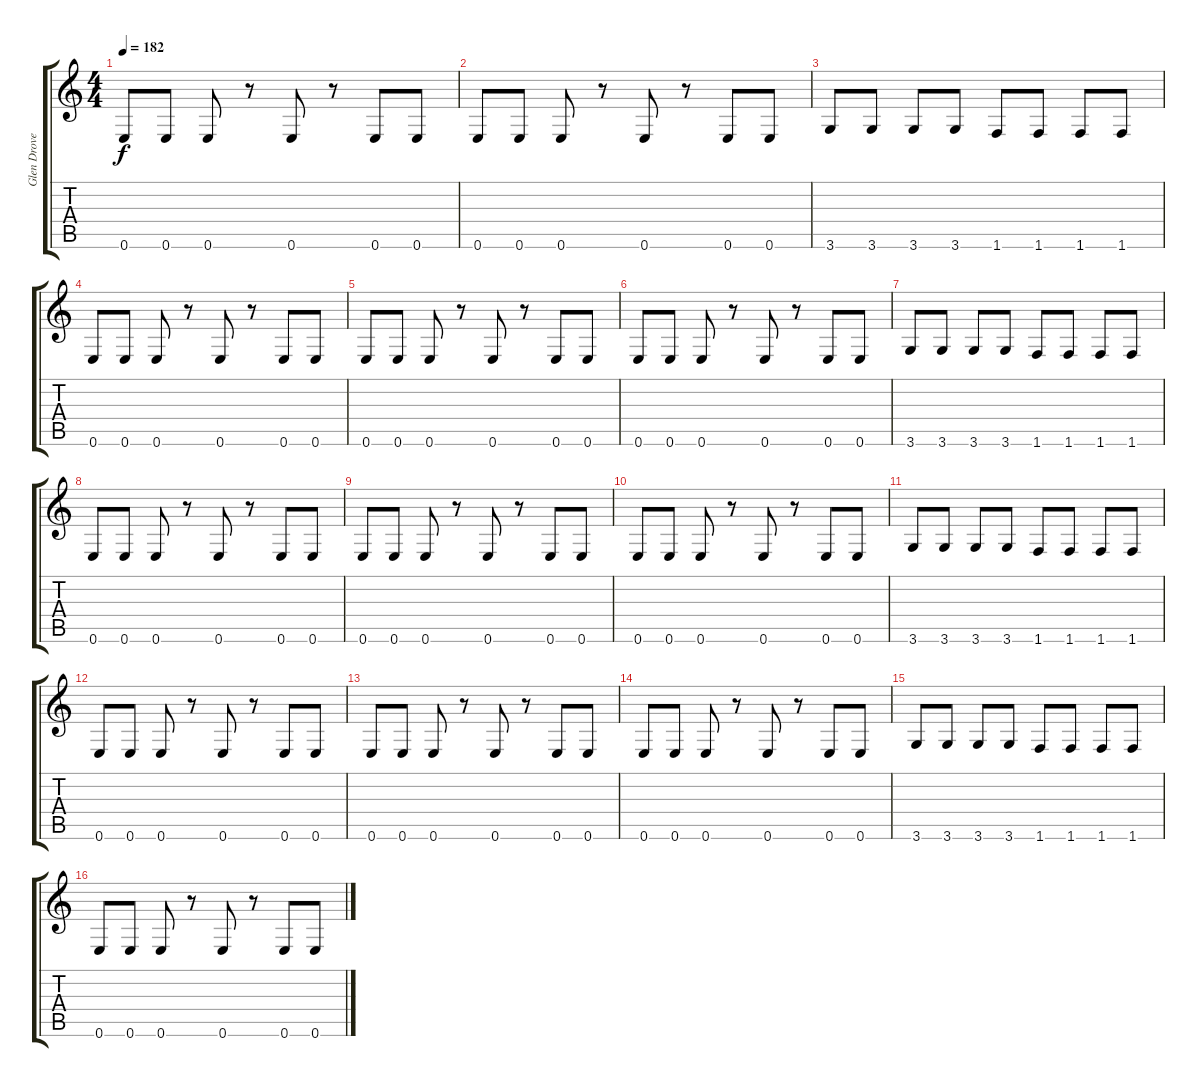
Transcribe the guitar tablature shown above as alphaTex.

\track ("Glen Drover" "Glen Drove") {instrument distortionguitar}
\staff {score tabs}
\tuning (E4 B3 G3 D3 A2 E2) {hide}
\ts (4 4)
\tempo 182
\clef g2
\ks c
0.6.8{dy f} 0.6.8 0.6.8 r.8 0.6.8 r.8 0.6.8 0.6.8 |
0.6.8 0.6.8 0.6.8 r.8 0.6.8 r.8 0.6.8 0.6.8 |
3.6.8 3.6.8 3.6.8 3.6.8 1.6.8 1.6.8 1.6.8 1.6.8 |
0.6.8 0.6.8 0.6.8 r.8 0.6.8 r.8 0.6.8 0.6.8 |
0.6.8 0.6.8 0.6.8 r.8 0.6.8 r.8 0.6.8 0.6.8 |
0.6.8 0.6.8 0.6.8 r.8 0.6.8 r.8 0.6.8 0.6.8 |
3.6.8 3.6.8 3.6.8 3.6.8 1.6.8 1.6.8 1.6.8 1.6.8 |
0.6.8 0.6.8 0.6.8 r.8 0.6.8 r.8 0.6.8 0.6.8 |
0.6.8 0.6.8 0.6.8 r.8 0.6.8 r.8 0.6.8 0.6.8 |
0.6.8 0.6.8 0.6.8 r.8 0.6.8 r.8 0.6.8 0.6.8 |
3.6.8 3.6.8 3.6.8 3.6.8 1.6.8 1.6.8 1.6.8 1.6.8 |
0.6.8 0.6.8 0.6.8 r.8 0.6.8 r.8 0.6.8 0.6.8 |
0.6.8 0.6.8 0.6.8 r.8 0.6.8 r.8 0.6.8 0.6.8 |
0.6.8 0.6.8 0.6.8 r.8 0.6.8 r.8 0.6.8 0.6.8 |
3.6.8 3.6.8 3.6.8 3.6.8 1.6.8 1.6.8 1.6.8 1.6.8 |
0.6.8 0.6.8 0.6.8 r.8 0.6.8 r.8 0.6.8 0.6.8
